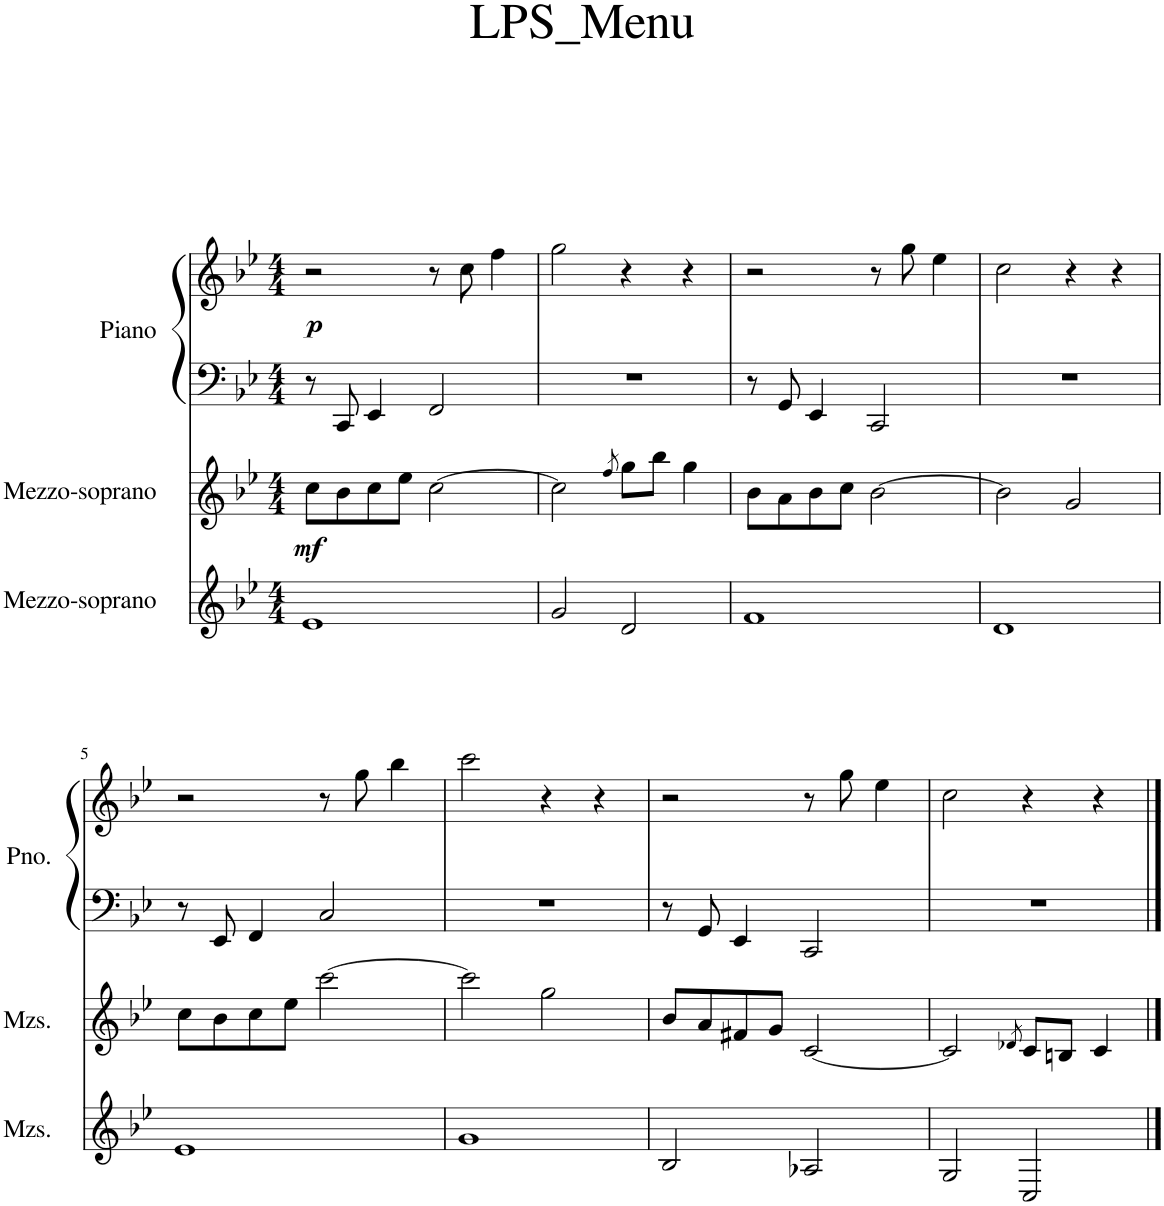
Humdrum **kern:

**kern	**kern	**dynam	**kern	**kern	**dynam
*part3	*part2	*part2	*part1	*part1	*part1
*staff4	*staff3	*staff3	*staff2	*staff1	*staff1/2
*I"Mezzo-soprano	*I"Mezzo-soprano	*	*I"Piano	*	*
*I'Mzs.	*I'Mzs.	*	*I'Pno.	*	*
*clefG2	*clefG2	*	*clefF4	*clefG2	*
*k[b-e-]	*k[b-e-]	*	*k[b-e-]	*k[b-e-]	*
*M4/4	*M4/4	*	*M4/4	*M4/4	*
=1	=1	=1	=1	=1	=1
!	!	!LO:DY:b	!	!	!LO:DY:b
1e-	8cc\L	mf	8r	2r	p
.	8b-\	.	8CC/	.	.
.	8cc\	.	4EE-/	.	.
.	8ee-\J	.	.	.	.
.	[2cc\	.	2FF/	8r	.
.	.	.	.	8cc\	.
.	.	.	.	4ff\	.
=2	=2	=2	=2	=2	=2
2g/	2cc\]	.	1r	2gg\	.
.	8qff/	.	.	.	.
2d/	8gg\L	.	.	4r	.
.	8bb-\J	.	.	.	.
.	4gg\	.	.	4r	.
=3	=3	=3	=3	=3	=3
1f	8b-\L	.	8r	2r	.
.	8a\	.	8GG/	.	.
.	8b-\	.	4EE-/	.	.
.	8cc\J	.	.	.	.
.	[2b-\	.	2CC/	8r	.
.	.	.	.	8gg\	.
.	.	.	.	4ee-\	.
=4	=4	=4	=4	=4	=4
1d	2b-\]	.	1r	2cc\	.
.	2g/	.	.	4r	.
.	.	.	.	4r	.
!!LO:LB:g=z
=5	=5	=5	=5	=5	=5
1e-	8cc\L	.	8r	2r	.
.	8b-\	.	8EE-/	.	.
.	8cc\	.	4FF/	.	.
.	8ee-\J	.	.	.	.
.	[2ccc\	.	2C/	8r	.
.	.	.	.	8gg\	.
.	.	.	.	4bb-\	.
=6	=6	=6	=6	=6	=6
1g	2ccc\]	.	1r	2ccc\	.
.	2gg\	.	.	4r	.
.	.	.	.	4r	.
=7	=7	=7	=7	=7	=7
2B-/	8b-/L	.	8r	2r	.
.	8a/	.	8GG/	.	.
.	8f#X/	.	4EE-/	.	.
.	8g/J	.	.	.	.
2A-X/	[2c/	.	2CC/	8r	.
.	.	.	.	8gg\	.
.	.	.	.	4ee-\	.
=8	=8	=8	=8	=8	=8
2G/	2c/]	.	1r	2cc\	.
.	8qd-X/	.	.	.	.
2C/	8c/L	.	.	4r	.
.	8Bn/J	.	.	.	.
.	4c/	.	.	4r	.
==	==	==	==	==	==
*-	*-	*-	*-	*-	*-
